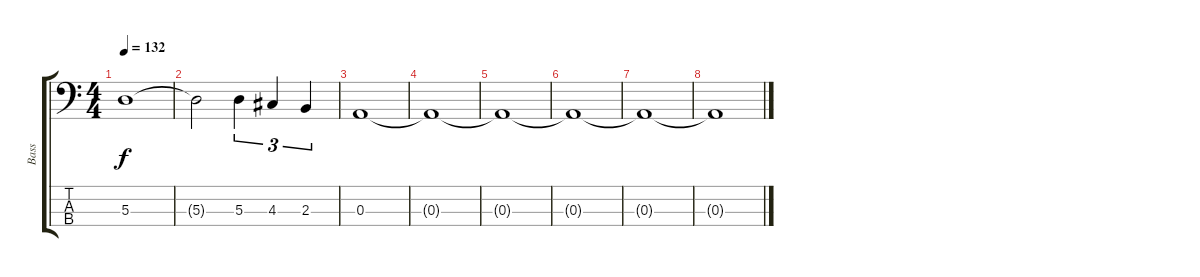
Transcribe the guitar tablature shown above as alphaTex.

\track ("Bass" "Bass") {instrument electricbassfinger}
\staff {score tabs}
\tuning (G2 D2 A1 E1) {hide}
\ts (4 4)
\tempo 132
\clef f4
\ks c
5.3.1{dy f} |
5.3{t}.2 5.3.4{tu (3 2)} 4.3.4{tu (3 2)} 2.3.4{tu (3 2)} |
0.3.1 |
0.3{t}.1 |
0.3{t}.1 |
0.3{t}.1 |
0.3{t}.1 |
0.3{t}.1
